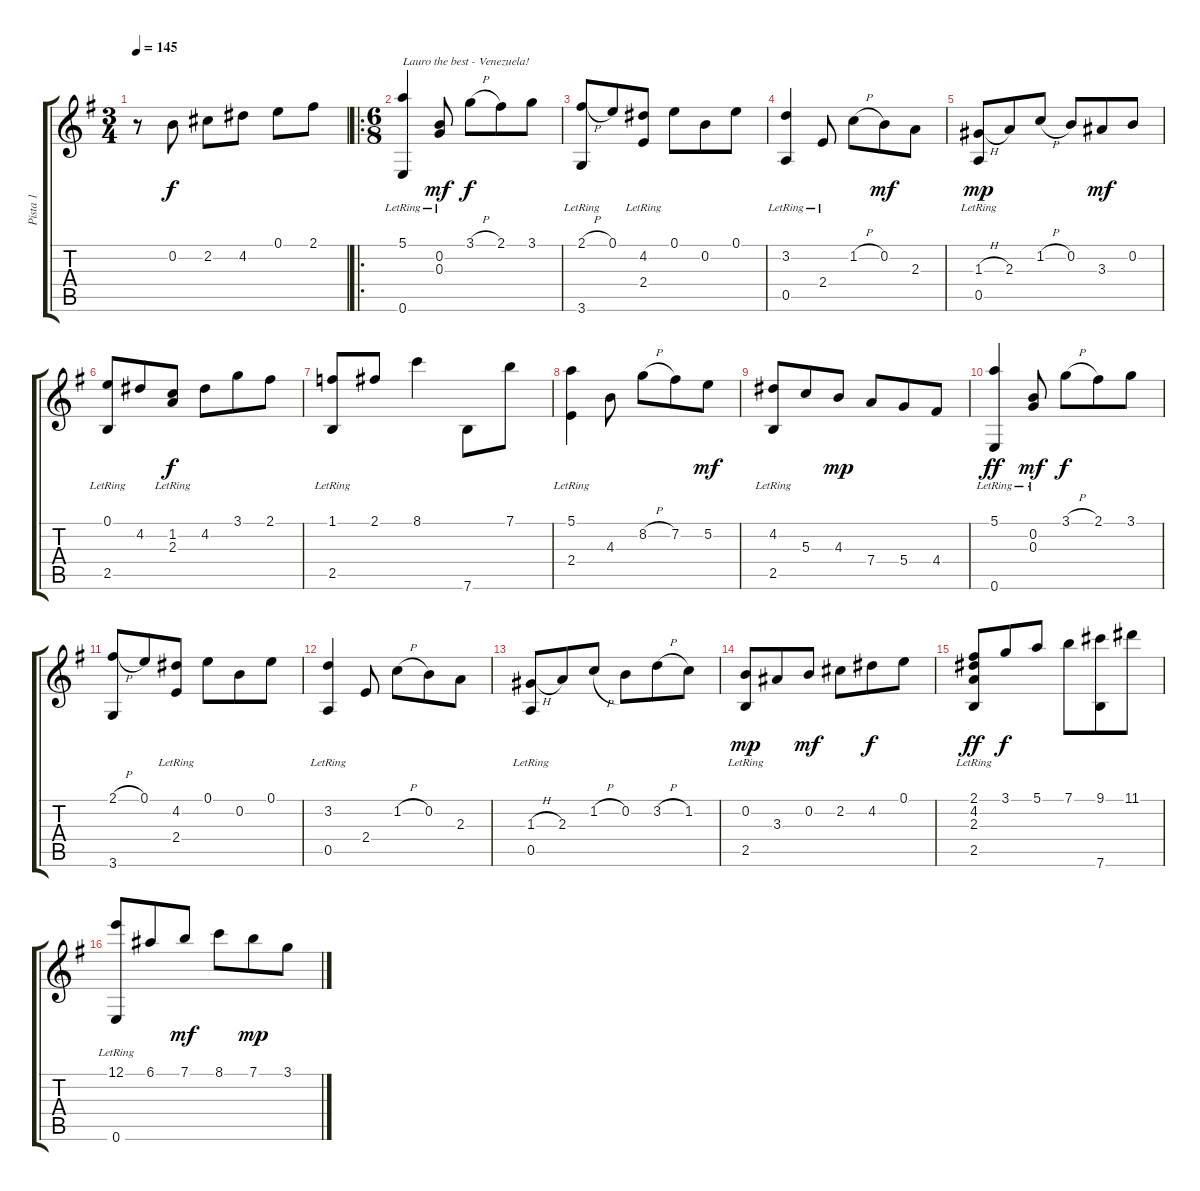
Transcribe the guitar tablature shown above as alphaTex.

\track ("Pista 1" "Pista 1") {instrument acousticguitarnylon}
\staff {score tabs}
\tuning (E4 B3 G3 D3 A2 E2) {hide}
\ts (3 4)
\tempo 145
\clef g2
\ks g
r.8{txt "" dy f instrument acousticguitarnylon} 0.2.8 2.2.8 4.2.8 0.1.8 2.1.8 |
\ro
\ts (6 8)
(5.1 0.6{lr}).4{txt "Lauro the best - Venezuela!"} (0.2{lr} 0.3{lr}).8{dy mf} 3.1{h}.8{dy f} 2.1.8 3.1.8 |
(2.1{h} 3.6{lr}).8 0.1.8 (4.2 2.4{lr}).8 0.1.8 0.2.8 0.1.8 |
(3.2 0.5{lr}).4 2.4{lr}.8 1.2{h}.8 0.2.8{dy mf} 2.3.8 |
(1.3{h} 0.5{lr}).8{dy mp} 2.3.8 1.2{h}.8 0.2.8 3.3.8{dy mf} 0.2.8 |
(0.1 2.5{lr}).8 4.2.8 (1.2 2.3{lr}).8{dy f} 4.2.8 3.1.8 2.1.8 |
(1.1 2.5{lr}).8 2.1.8 8.1.4 7.6.8 7.1.8 |
(5.1 2.4{lr}).4 4.3.8 8.2{h}.8 7.2.8 5.2.8{dy mf} |
(4.2 2.5{lr}).8 5.3.8 4.3.8{dy mp} 7.4.8 5.4.8 4.4.8 |
(5.1 0.6{lr}).4{dy ff} (0.2{lr} 0.3{lr}).8{dy mf} 3.1{h}.8{dy f} 2.1.8 3.1.8 |
(2.1{h} 3.6).8 0.1.8 (4.2 2.4{lr}).8 0.1.8 0.2.8 0.1.8 |
(3.2 0.5{lr}).4 2.4.8 1.2{h}.8 0.2.8 2.3.8 |
(1.3{h} 0.5{lr}).8 2.3.8 1.2{h}.8 0.2.8 3.2{h}.8 1.2.8 |
(0.2 2.5{lr}).8{dy mp} 3.3.8 0.2.8{dy mf} 2.2.8 4.2.8{dy f} 0.1.8 |
(2.1 4.2{lr} 2.3{lr} 2.5{lr}).8{dy ff} 3.1.8{dy f} 5.1.8 7.1.8 (9.1 7.6).8 11.1.8 |
(12.1 0.6{lr}).8 6.1.8 7.1.8{dy mf} 8.1.8 7.1.8{dy mp} 3.1.8
